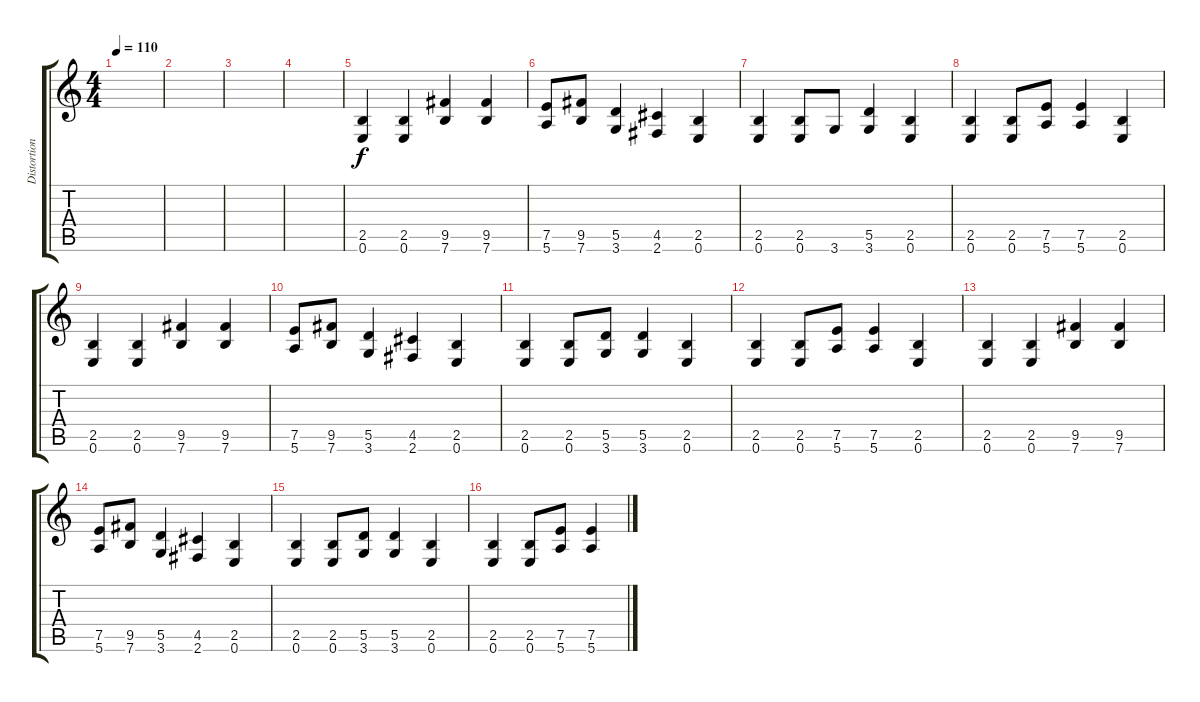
\track ("Distortion2" "Distortion") {instrument distortionguitar}
\staff {score tabs}
\tuning (E4 B3 G3 D3 A2 E2) {hide}
\ts (4 4)
\tempo 110
\clef g2
\ks c
|
|
|
|
(2.5 0.6).4 (2.5 0.6).4 (9.5 7.6).4 (9.5 7.6).4 |
(7.5 5.6).8 (9.5 7.6).8 (5.5 3.6).4 (4.5 2.6).4 (2.5 0.6).4 |
(2.5 0.6).4 (2.5 0.6).8 3.6.8 (5.5 3.6).4 (2.5 0.6).4 |
(2.5 0.6).4 (2.5 0.6).8 (7.5 5.6).8 (7.5 5.6).4 (2.5 0.6).4 |
(2.5 0.6).4 (2.5 0.6).4 (9.5 7.6).4 (9.5 7.6).4 |
(7.5 5.6).8 (9.5 7.6).8 (5.5 3.6).4 (4.5 2.6).4 (2.5 0.6).4 |
(2.5 0.6).4 (2.5 0.6).8 (5.5 3.6).8 (5.5 3.6).4 (2.5 0.6).4 |
(2.5 0.6).4 (2.5 0.6).8 (7.5 5.6).8 (7.5 5.6).4 (2.5 0.6).4 |
(2.5 0.6).4 (2.5 0.6).4 (9.5 7.6).4 (9.5 7.6).4 |
(7.5 5.6).8 (9.5 7.6).8 (5.5 3.6).4 (4.5 2.6).4 (2.5 0.6).4 |
(2.5 0.6).4 (2.5 0.6).8 (5.5 3.6).8 (5.5 3.6).4 (2.5 0.6).4 |
(2.5 0.6).4 (2.5 0.6).8 (7.5 5.6).8 (7.5 5.6).4
